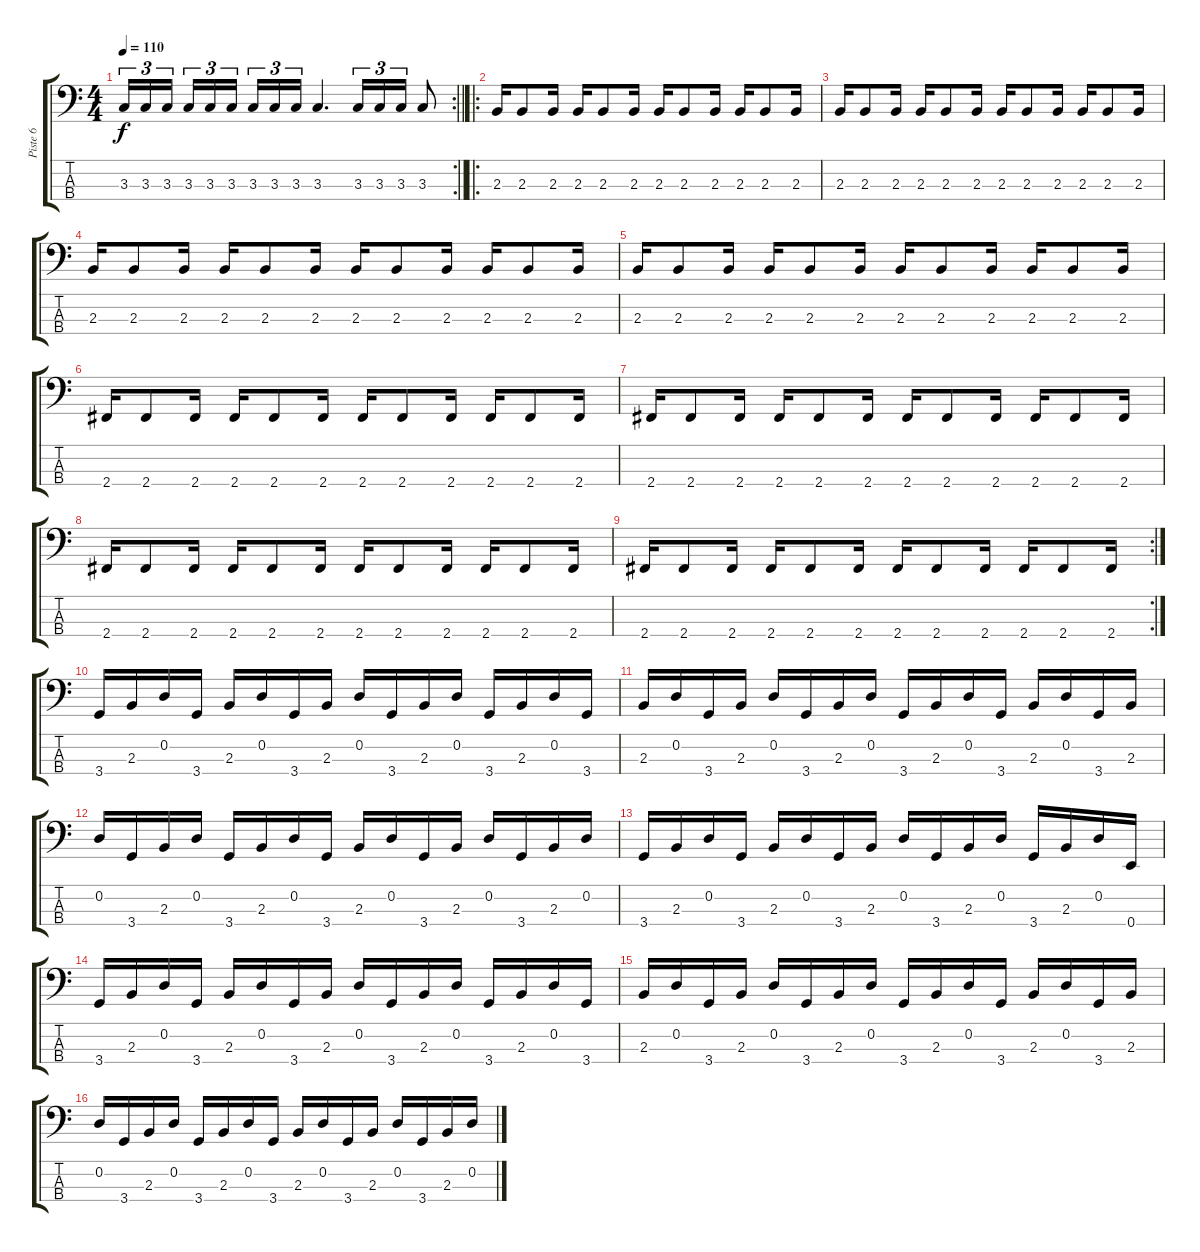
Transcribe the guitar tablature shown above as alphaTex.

\track ("Piste 6" "Piste 6") {instrument electricbassfinger}
\staff {score tabs}
\tuning (G2 D2 A1 E1) {hide}
\rc 2
\ts (4 4)
\tempo 110
\clef f4
\barLineRight lightlight
\ks c
3.3.16{tu (3 2) dy f} 3.3.16{tu (3 2)} 3.3.16{tu (3 2) beam splitsecondary} 3.3.16{tu (3 2)} 3.3.16{tu (3 2)} 3.3.16{tu (3 2)} 3.3.16{tu (3 2)} 3.3.16{tu (3 2)} 3.3.16{tu (3 2)} 3.3.4{d} 3.3.16{tu (3 2)} 3.3.16{tu (3 2)} 3.3.16{tu (3 2)} 3.3.8 |
\ro
\section ("" "")
2.3.16 2.3.8 2.3.16 2.3.16 2.3.8 2.3.16 2.3.16 2.3.8 2.3.16 2.3.16 2.3.8 2.3.16 |
2.3.16 2.3.8 2.3.16 2.3.16 2.3.8 2.3.16 2.3.16 2.3.8 2.3.16 2.3.16 2.3.8 2.3.16 |
2.3.16 2.3.8 2.3.16 2.3.16 2.3.8 2.3.16 2.3.16 2.3.8 2.3.16 2.3.16 2.3.8 2.3.16 |
2.3.16 2.3.8 2.3.16 2.3.16 2.3.8 2.3.16 2.3.16 2.3.8 2.3.16 2.3.16 2.3.8 2.3.16 |
2.4.16 2.4.8 2.4.16 2.4.16 2.4.8 2.4.16 2.4.16 2.4.8 2.4.16 2.4.16 2.4.8 2.4.16 |
2.4.16 2.4.8 2.4.16 2.4.16 2.4.8 2.4.16 2.4.16 2.4.8 2.4.16 2.4.16 2.4.8 2.4.16 |
2.4.16 2.4.8 2.4.16 2.4.16 2.4.8 2.4.16 2.4.16 2.4.8 2.4.16 2.4.16 2.4.8 2.4.16 |
\rc 2
2.4.16 2.4.8 2.4.16 2.4.16 2.4.8 2.4.16 2.4.16 2.4.8 2.4.16 2.4.16 2.4.8 2.4.16 |
3.4.16 2.3.16 0.2.16 3.4.16 2.3.16 0.2.16 3.4.16 2.3.16 0.2.16 3.4.16 2.3.16 0.2.16 3.4.16 2.3.16 0.2.16 3.4.16 |
2.3.16 0.2.16 3.4.16 2.3.16 0.2.16 3.4.16 2.3.16 0.2.16 3.4.16 2.3.16 0.2.16 3.4.16 2.3.16 0.2.16 3.4.16 2.3.16 |
0.2.16 3.4.16 2.3.16 0.2.16 3.4.16 2.3.16 0.2.16 3.4.16 2.3.16 0.2.16 3.4.16 2.3.16 0.2.16 3.4.16 2.3.16 0.2.16 |
3.4.16 2.3.16 0.2.16 3.4.16 2.3.16 0.2.16 3.4.16 2.3.16 0.2.16 3.4.16 2.3.16 0.2.16 3.4.16 2.3.16 0.2.16 0.4.16 |
3.4.16 2.3.16 0.2.16 3.4.16 2.3.16 0.2.16 3.4.16 2.3.16 0.2.16 3.4.16 2.3.16 0.2.16 3.4.16 2.3.16 0.2.16 3.4.16 |
2.3.16 0.2.16 3.4.16 2.3.16 0.2.16 3.4.16 2.3.16 0.2.16 3.4.16 2.3.16 0.2.16 3.4.16 2.3.16 0.2.16 3.4.16 2.3.16 |
0.2.16 3.4.16 2.3.16 0.2.16 3.4.16 2.3.16 0.2.16 3.4.16 2.3.16 0.2.16 3.4.16 2.3.16 0.2.16 3.4.16 2.3.16 0.2.16
